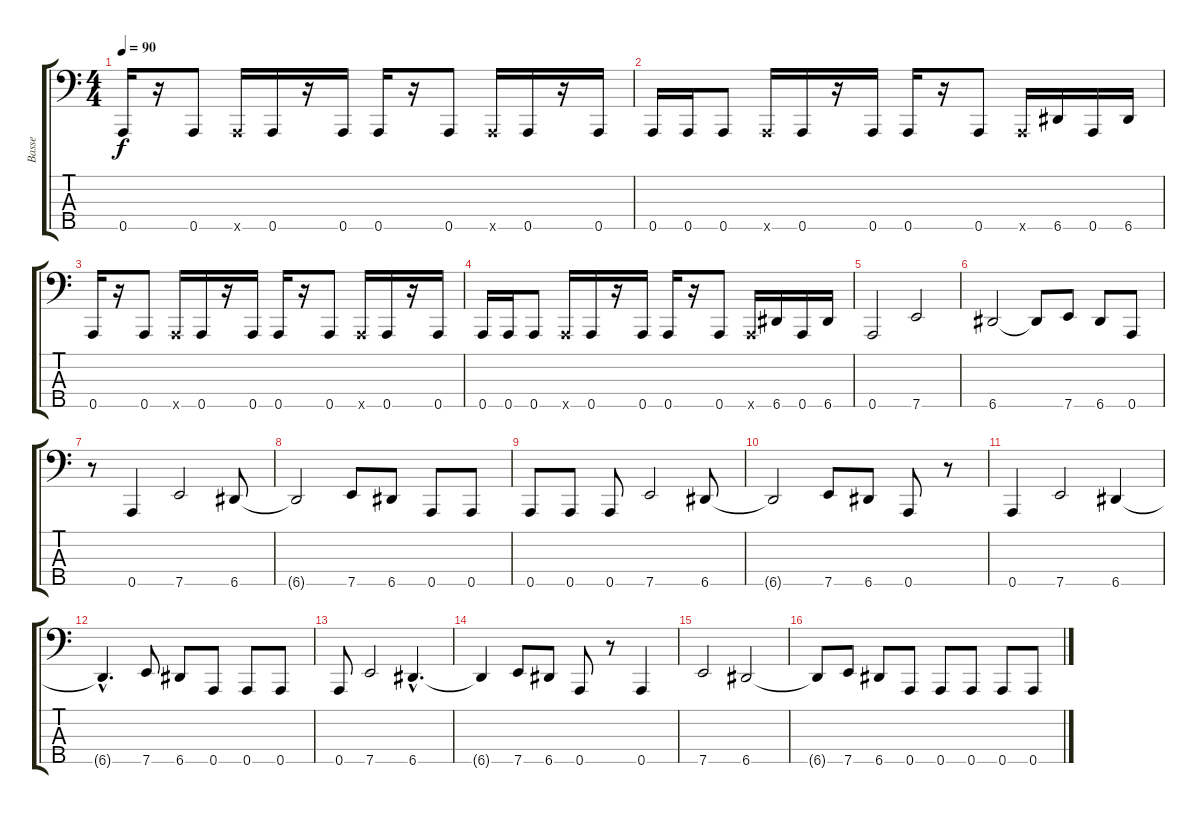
\track ("Basse" "Basse") {instrument slapbass1}
\staff {score tabs}
\tuning (F2 C2 G1 D1 A0) {hide}
\ts (4 4)
\tempo 90
\clef f4
\ks c
0.5.16{dy f} r.16 0.5.8 0.5{x}.16 0.5.16 r.16 0.5.16 0.5.16 r.16 0.5.8 0.5{x}.16 0.5.16 r.16 0.5.16 |
0.5.16 0.5.16 0.5.8 0.5{x}.16 0.5.16 r.16 0.5.16 0.5.16 r.16 0.5.8 0.5{x}.16 6.5.16 0.5.16 6.5.16 |
0.5.16 r.16 0.5.8 0.5{x}.16 0.5.16 r.16 0.5.16 0.5.16 r.16 0.5.8 0.5{x}.16 0.5.16 r.16 0.5.16 |
0.5.16 0.5.16 0.5.8 0.5{x}.16 0.5.16 r.16 0.5.16 0.5.16 r.16 0.5.8 0.5{x}.16 6.5.16 0.5.16 6.5.16 |
0.5.2 7.5.2 |
6.5.2 6.5{t}.8 7.5.8 6.5.8 0.5.8 |
r.8 0.5.4 7.5.2 6.5.8 |
6.5{t}.2 7.5.8 6.5.8 0.5.8 0.5.8 |
0.5.8 0.5.8 0.5.8 7.5.2 6.5.8 |
6.5{t}.2 7.5.8 6.5.8 0.5.8 r.8 |
0.5.4 7.5.2 6.5.4 |
6.5{hac t}.4{d} 7.5.8 6.5.8 0.5.8 0.5.8 0.5.8 |
0.5.8 7.5.2 6.5{hac}.4{d} |
6.5{t}.4 7.5.8 6.5.8 0.5.8 r.8 0.5.4 |
7.5.2 6.5.2 |
6.5{t}.8 7.5.8 6.5.8 0.5.8 0.5.8 0.5.8 0.5.8 0.5.8
